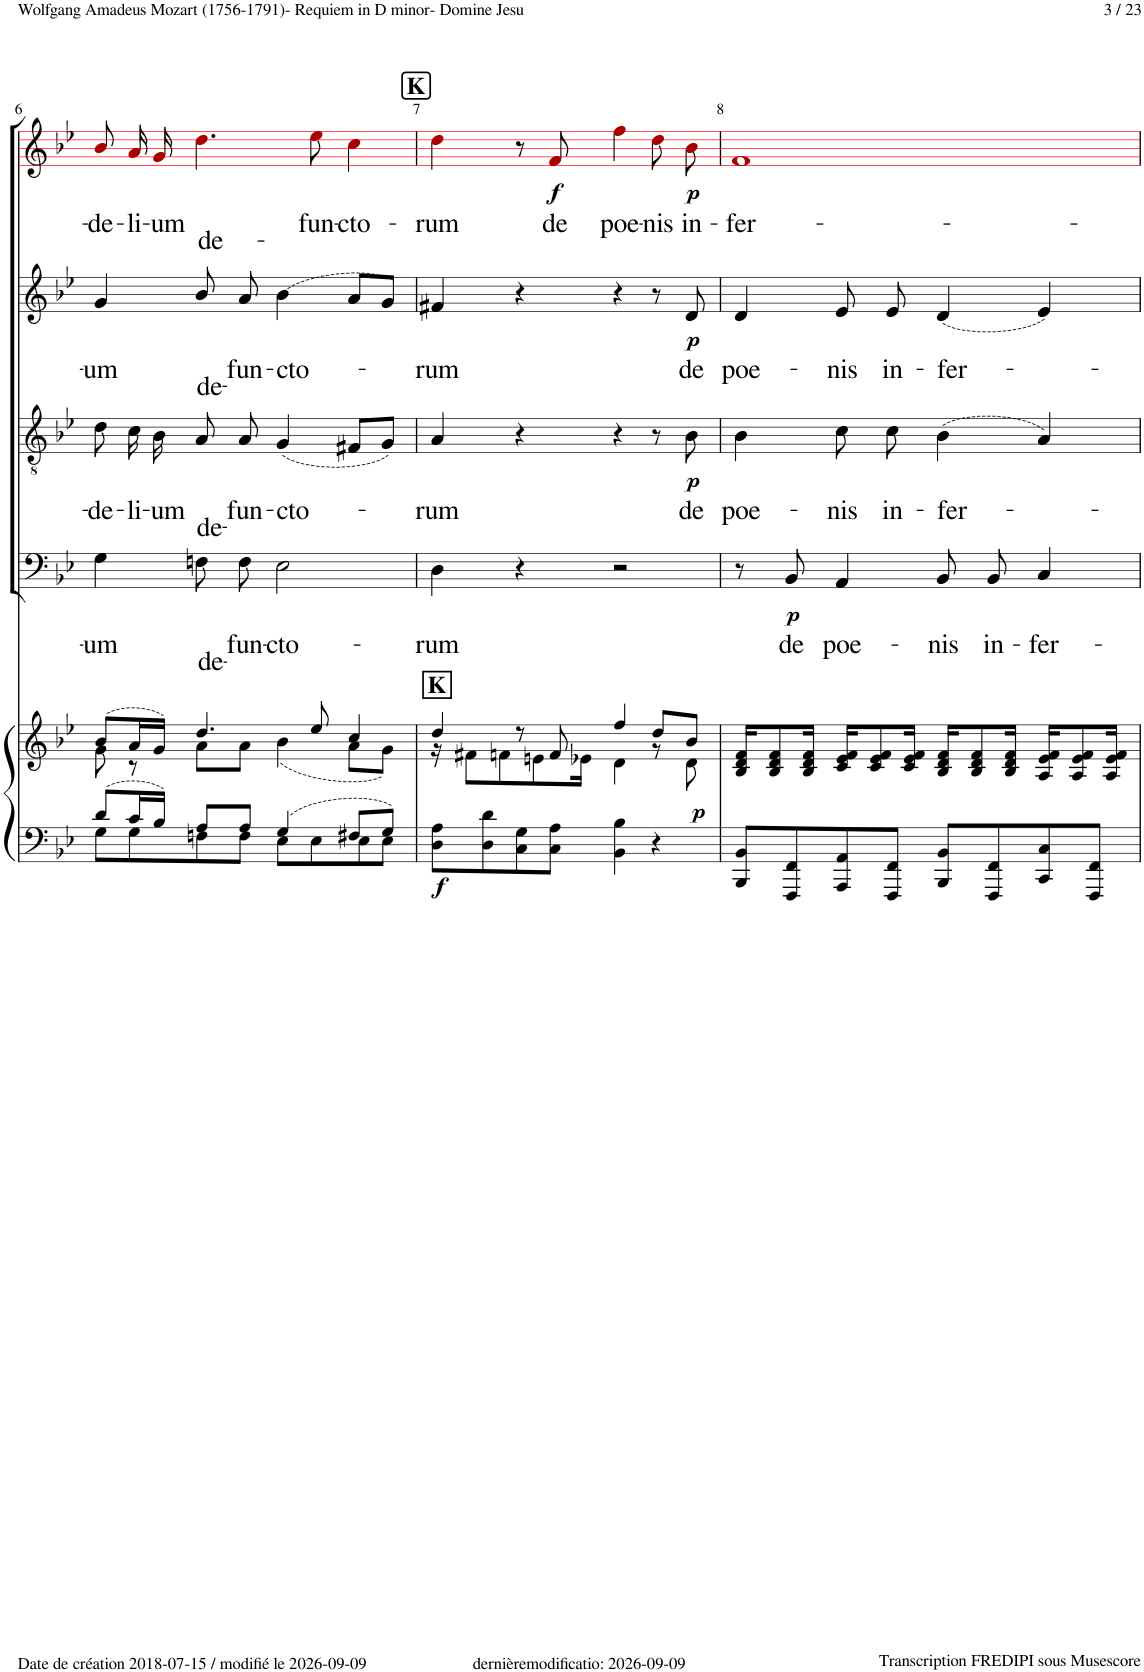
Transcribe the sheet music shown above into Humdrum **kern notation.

**kern	**kern	**dynam	**kern	**text	**dynam	**kern	**text	**dynam	**kern	**text	**dynam	**kern	**text	**dynam
*part5	*part5	*part5	*part4	*part4	*part4	*part3	*part3	*part3	*part2	*part2	*part2	*part1	*part1	*part1
*staff6	*staff5	*staff5/6	*staff4	*staff4	*staff4	*staff3	*staff3	*staff3	*staff2	*staff2	*staff2	*staff1	*staff1	*staff1
*I"Piano	*	*	*I"Bass	*	*	*I"Tenor	*	*	*I"Alto	*	*	*I"Soprano	*	*
*I'Pno	*	*	*	*	*	*	*	*	*	*	*	*	*	*
!!LO:PB:g=z
*clefF4	*clefG2	*	*clefF4	*	*	*clefGv2	*	*	*clefG2	*	*	*clefG2	*	*
*	*	*	*	*	*	*	*	*	*	*	*	*ITrd1c2	*	*
*k[b-e-]	*k[b-e-]	*	*k[b-e-]	*	*	*k[b-e-]	*	*	*k[b-e-]	*	*	*k[b-e-]	*	*
*M4/4	*M4/4	*	*M4/4	*	*	*M4/4	*	*	*M4/4	*	*	*M4/4	*	*
*met(c)	*met(c)	*	*met(c)	*	*	*met(c)	*	*	*met(c)	*	*	*met(c)	*	*
=6	=6	=6	=6	=6	=6	=6	=6	=6	=6	=6	=6	=6	=6	=6
*^	*^	*	*	*	*	*	*	*	*	*	*	*	*	*
!	!	!	!	!	!	!LO:LY:b	!	!	!LO:LY:b	!	!	!LO:LY:b	!	!	!LO:LY:b	!
8d/L	8G\L	(8b-/L	8g\	.	4G!\	-um	.	8d!\	-de-	.	4g!/	-um	.	8b-!i/L	-de-	.
!	!	!	!	!	!	!	!	!	!LO:LY:b	!	!	!	!	!	!LO:LY:b	!
16c/L	8G\	16a/L	8r	.	.	.	.	16c!\	-li-	.	.	.	.	16a!i/L	-li-	.
!	!	!	!	!	!	!	!	!	!LO:LY:b	!	!	!	!	!	!LO:LY:b	!
16B-/JJ	.	16g/JJ)	.	.	.	.	.	16B-!\	-um	.	.	.	.	16g!i/JJ	-um	.
!	!	!	!	!	!	!LO:LY:b	!	!	!LO:LY:b	!	!	!LO:LY:b	!	!	!LO:LY:b	!
8A/L	8Fn\	4.dd/	8a\L	.	8Fn!\L	de-	.	8A!/	de-	.	8b-!/	de-	.	4.dd!i\	de-	.
!	!	!	!	!	!	!LO:LY:b	!	!	!LO:LY:b	!	!	!LO:LY:b	!	!	!	!
8A/J	8F\J	.	8a\J	.	8F!\J	-fun-	.	8A!/	-fun-	.	8a!/	-fun-	.	.	.	.
!	!	!	!	!	!	!LO:LY:b	!	!	!LO:LY:b	!	!	!LO:LY:b	!	!	!	!
4G/	8E-\L	.	(4b-\	.	2E-!\	-cto-	.	(4G!/	-cto-	.	(4b-!\	-cto-	.	.	.	.
!	!	!	!	!	!	!	!	!	!	!	!	!	!	!	!LO:LY:b	!
.	8E-\	8ee-/	.	.	.	.	.	.	.	.	.	.	.	8ee-!i\	-fun-	.
!	!	!	!	!	!	!	!	!	!	!	!	!	!	!	!LO:LY:b	!
8F#X/L	8E-\	4cc/	8a\L	.	.	.	.	8F#X!/L	.	.	8a!/L	.	.	4cc!i\	-cto-	.
8G/J	8E-\J	.	8g\J)	.	.	.	.	8G!/J)	.	.	8g!/J)	.	.	.	.	.
!!LO:REH:place=s1:a:B:cj:fs=14:t=K
=7	=7	=7	=7	=7	=7	=7	=7	=7	=7	=7	=7	=7	=7	=7	=7	=7
!	!	!LO:TX:a:B:t=K	!	!	!	!	!	!	!	!	!	!	!	!	!	!
!	!	!	!	!LO:DY:b=2	!	!LO:LY:b	!	!	!LO:LY:b	!	!	!LO:LY:b	!	!	!LO:LY:b	!
*v	*v	*	*	*	*	*	*	*	*	*	*	*	*	*	*	*
8D\ 8A\L	4dd/	16r	f	4D!\	-rum	.	4A!/	-rum	.	4f#X!/	-rum	.	4dd!i\	-rum	.
.	.	8f#X\L	.	.	.	.	.	.	.	.	.	.	.	.	.
8D\ 8d\	.	.	.	.	.	.	.	.	.	.	.	.	.	.	.
.	.	8fn\	.	.	.	.	.	.	.	.	.	.	.	.	.
8C\ 8G\	8r	.	.	4r	.	.	4r	.	.	4r	.	.	8r	.	.
.	.	8en\	.	.	.	.	.	.	.	.	.	.	.	.	.
!	!	!	!	!	!	!	!	!	!	!	!	!	!	!LO:LY:b	!LO:DY:b
8C\ 8A\J	8f/	.	.	.	.	.	.	.	.	.	.	.	8f!i/	de	f
.	.	16e-X\Jk	.	.	.	.	.	.	.	.	.	.	.	.	.
!	!	!	!	!	!	!	!	!	!	!	!	!	!	!LO:LY:b	!
4BB-\ 4B-\	4ff/	4d\	.	2r	.	.	4r	.	.	4r	.	.	4ff!i\	poe-	.
!	!	!	!	!	!	!	!	!	!	!	!	!	!	!LO:LY:b	!
4r	8dd/L	8r	.	.	.	.	8r	.	.	8r	.	.	8dd!i\L	-nis	.
!	!	!	!LO:DY:b	!	!	!	!	!LO:LY:b	!LO:DY:b	!	!LO:LY:b	!LO:DY:b	!	!LO:LY:b	!LO:DY:b
.	8b-/J	8d\	p	.	.	.	8B-!\	de	p	8d!/	de	p	8b-!i\J	in-	p
=8	=8	=8	=8	=8	=8	=8	=8	=8	=8	=8	=8	=8	=8	=8	=8
!	!	!	!	!	!	!	!	!LO:LY:b	!	!	!LO:LY:b	!	!	!LO:LY:b	!
*	*v	*v	*	*	*	*	*	*	*	*	*	*	*	*	*
8BBB-/ 8BB-/L	16B-/ 16d/ 16f/KL	.	8r	.	.	4B-!\	poe-	.	4d!/	poe-	.	1f!i	-fer-	.
.	8B-/ 8d/ 8f/	.	.	.	.	.	.	.	.	.	.	.	.	.
!	!	!	!	!LO:LY:b	!LO:DY:b	!	!	!	!	!	!	!	!	!
8FFF/ 8FF/	.	.	8BB-!/	de	p	.	.	.	.	.	.	.	.	.
.	16B-/ 16d/ 16f/Jk	.	.	.	.	.	.	.	.	.	.	.	.	.
!	!	!	!	!LO:LY:b	!	!	!LO:LY:b	!	!	!LO:LY:b	!	!	!	!
8AAA/ 8AA/	16c/ 16e-/ 16f/KL	.	4AA!/	poe-	.	8c!\	-nis	.	8e-!/	-nis	.	.	.	.
.	8c/ 8e-/ 8f/	.	.	.	.	.	.	.	.	.	.	.	.	.
!	!	!	!	!	!	!	!LO:LY:b	!	!	!LO:LY:b	!	!	!	!
8FFF/ 8FF/J	.	.	.	.	.	8c!\	in-	.	8e-!/	in-	.	.	.	.
.	16c/ 16e-/ 16f/Jk	.	.	.	.	.	.	.	.	.	.	.	.	.
!	!	!	!	!LO:LY:b	!	!	!LO:LY:b	!	!	!LO:LY:b	!	!	!	!
8BBB-/ 8BB-/L	16B-/ 16d/ 16f/KL	.	8BB-!/L	-nis	.	(4B-!\	-fer-	.	(4d!/	-fer-	.	.	.	.
.	8B-/ 8d/ 8f/	.	.	.	.	.	.	.	.	.	.	.	.	.
!	!	!	!	!LO:LY:b	!	!	!	!	!	!	!	!	!	!
8FFF/ 8FF/	.	.	8BB-!/J	in-	.	.	.	.	.	.	.	.	.	.
.	16B-/ 16d/ 16f/Jk	.	.	.	.	.	.	.	.	.	.	.	.	.
!	!	!	!	!LO:LY:b	!	!	!	!	!	!	!	!	!	!
8CC/ 8C/	16A/ 16e-/ 16f/KL	.	4C!/	-fer-	.	4A!/)	.	.	4e-!/)	.	.	.	.	.
.	8A/ 8e-/ 8f/	.	.	.	.	.	.	.	.	.	.	.	.	.
8FFF/ 8FF/J	.	.	.	.	.	.	.	.	.	.	.	.	.	.
.	16A/ 16e-/ 16f/Jk	.	.	.	.	.	.	.	.	.	.	.	.	.
=	=	=	=	=	=	=	=	=	=	=	=	=	=	=
*-	*-	*-	*-	*-	*-	*-	*-	*-	*-	*-	*-	*-	*-	*-
